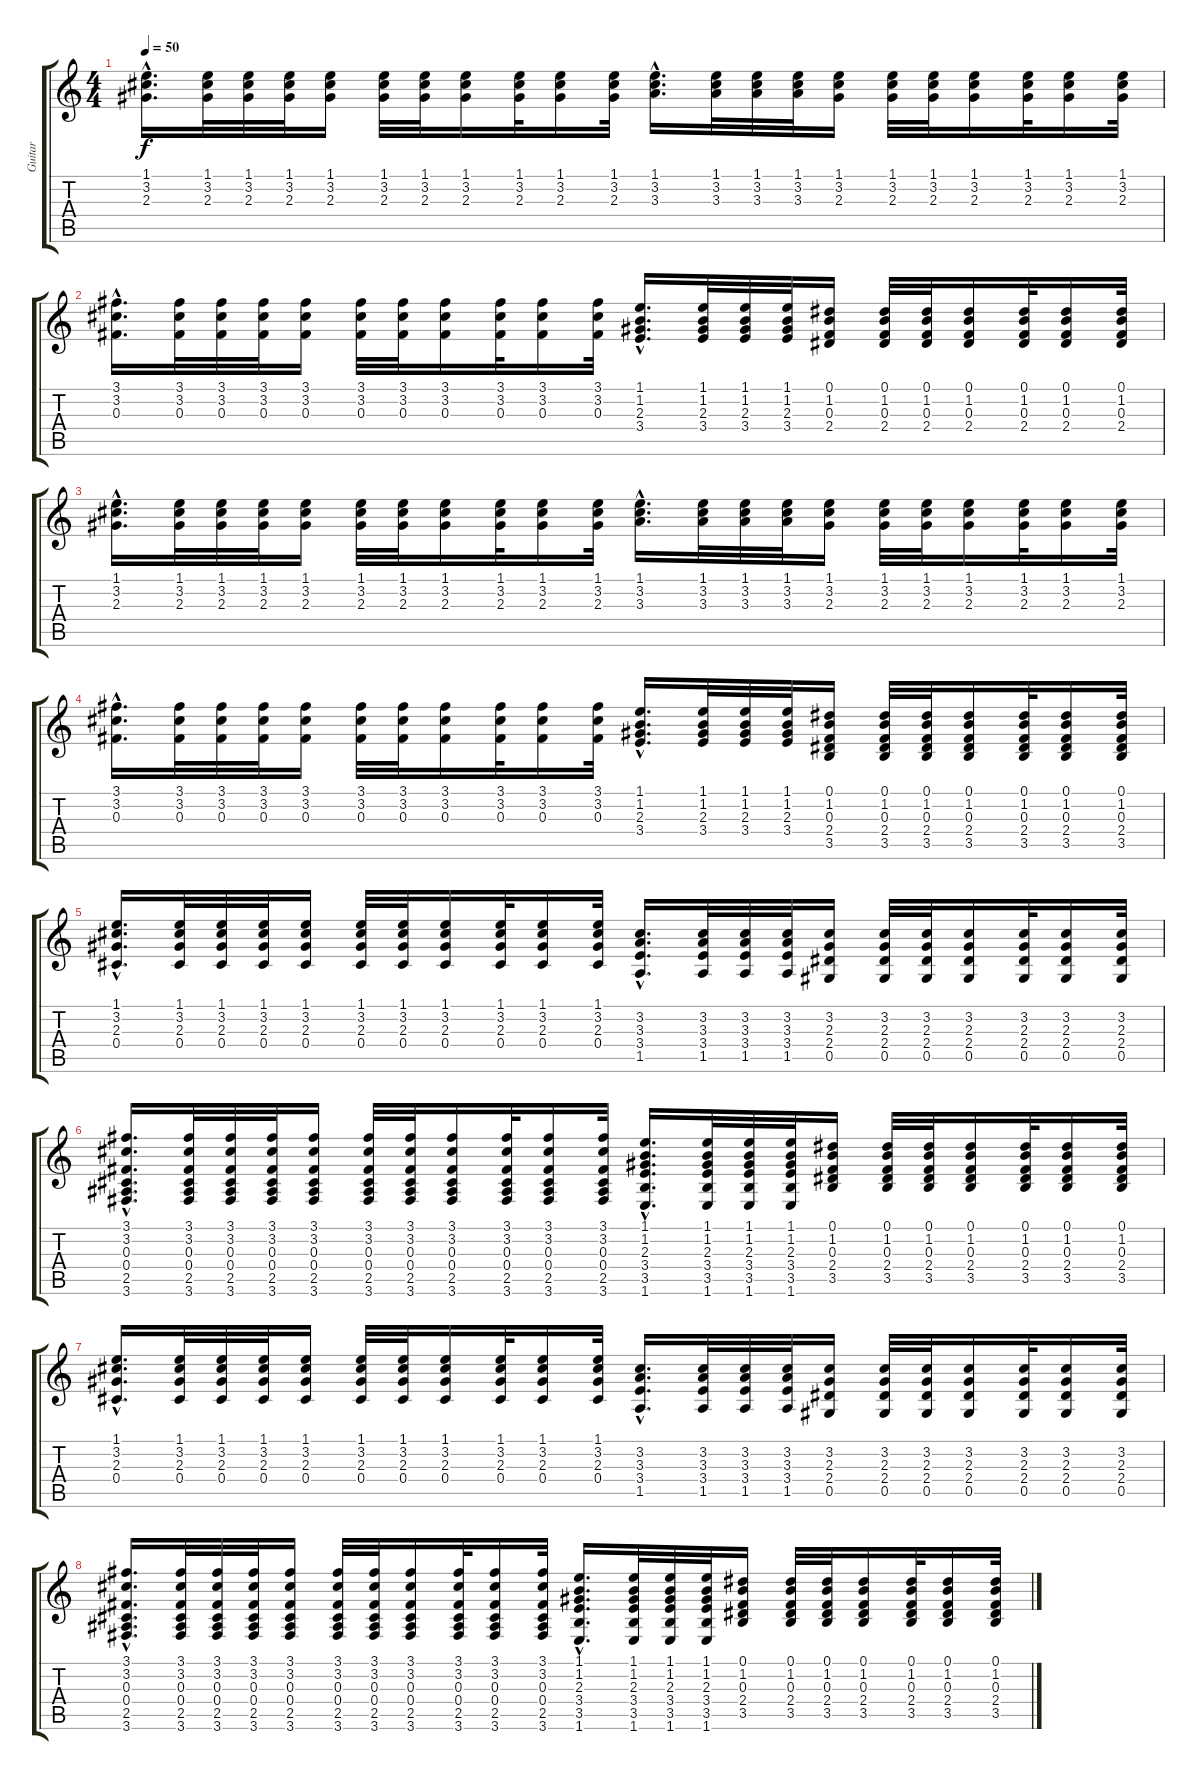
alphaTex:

\track ("Guitar" "Guitar") {instrument acousticguitarsteel}
\staff {score tabs}
\tuning (Eb4 Bb3 Gb3 Db3 Ab2 Eb2) {hide}
\ts (4 4)
\tempo 50
\clef g2
\ks c
(1.1{hac} 3.2{hac} 2.3{hac}).16{d dy f} (1.1 3.2 2.3).32 (1.1 3.2 2.3).32 (1.1 3.2 2.3).32 (1.1 3.2 2.3).16 (1.1 3.2 2.3).32 (1.1 3.2 2.3).32 (1.1 3.2 2.3).16 (1.1 3.2 2.3).32 (1.1 3.2 2.3).16 (1.1 3.2 2.3).32 (1.1{hac} 3.2{hac} 3.3{hac}).16{d} (1.1 3.2 3.3).32 (1.1 3.2 3.3).32 (1.1 3.2 3.3).32 (1.1 3.2 2.3).16 (1.1 3.2 2.3).32 (1.1 3.2 2.3).32 (1.1 3.2 2.3).16 (1.1 3.2 2.3).32 (1.1 3.2 2.3).16 (1.1 3.2 2.3).32 |
(3.1{hac} 3.2{hac} 0.3{hac}).16{d} (3.1 3.2 0.3).32 (3.1 3.2 0.3).32 (3.1 3.2 0.3).32 (3.1 3.2 0.3).16 (3.1 3.2 0.3).32 (3.1 3.2 0.3).32 (3.1 3.2 0.3).16 (3.1 3.2 0.3).32 (3.1 3.2 0.3).16 (3.1 3.2 0.3).32 (1.1{hac} 1.2{hac} 2.3{hac} 3.4{hac}).16{d} (1.1 1.2 2.3 3.4).32 (1.1 1.2 2.3 3.4).32 (1.1 1.2 2.3 3.4).32 (0.1 1.2 0.3 2.4).16 (0.1 1.2 0.3 2.4).32 (0.1 1.2 0.3 2.4).32 (0.1 1.2 0.3 2.4).16 (0.1 1.2 0.3 2.4).32 (0.1 1.2 0.3 2.4).16 (0.1 1.2 0.3 2.4).32 |
(1.1{hac} 3.2{hac} 2.3{hac}).16{d} (1.1 3.2 2.3).32 (1.1 3.2 2.3).32 (1.1 3.2 2.3).32 (1.1 3.2 2.3).16 (1.1 3.2 2.3).32 (1.1 3.2 2.3).32 (1.1 3.2 2.3).16 (1.1 3.2 2.3).32 (1.1 3.2 2.3).16 (1.1 3.2 2.3).32 (1.1{hac} 3.2{hac} 3.3{hac}).16{d} (1.1 3.2 3.3).32 (1.1 3.2 3.3).32 (1.1 3.2 3.3).32 (1.1 3.2 2.3).16 (1.1 3.2 2.3).32 (1.1 3.2 2.3).32 (1.1 3.2 2.3).16 (1.1 3.2 2.3).32 (1.1 3.2 2.3).16 (1.1 3.2 2.3).32 |
(3.1{hac} 3.2{hac} 0.3{hac}).16{d} (3.1 3.2 0.3).32 (3.1 3.2 0.3).32 (3.1 3.2 0.3).32 (3.1 3.2 0.3).16 (3.1 3.2 0.3).32 (3.1 3.2 0.3).32 (3.1 3.2 0.3).16 (3.1 3.2 0.3).32 (3.1 3.2 0.3).16 (3.1 3.2 0.3).32 (1.1{hac} 1.2{hac} 2.3{hac} 3.4{hac}).16{d} (1.1 1.2 2.3 3.4).32 (1.1 1.2 2.3 3.4).32 (1.1 1.2 2.3 3.4).32 (0.1 1.2 0.3 2.4 3.5).16 (0.1 1.2 0.3 2.4 3.5).32 (0.1 1.2 0.3 2.4 3.5).32 (0.1 1.2 0.3 2.4 3.5).16 (0.1 1.2 0.3 2.4 3.5).32 (0.1 1.2 0.3 2.4 3.5).16 (0.1 1.2 0.3 2.4 3.5).32 |
(1.1{hac} 3.2{hac} 2.3{hac} 0.4{hac}).16{d} (1.1 3.2 2.3 0.4).32 (1.1 3.2 2.3 0.4).32 (1.1 3.2 2.3 0.4).32 (1.1 3.2 2.3 0.4).16 (1.1 3.2 2.3 0.4).32 (1.1 3.2 2.3 0.4).32 (1.1 3.2 2.3 0.4).16 (1.1 3.2 2.3 0.4).32 (1.1 3.2 2.3 0.4).16 (1.1 3.2 2.3 0.4).32 (3.2{hac} 3.3{hac} 3.4{hac} 1.5{hac}).16{d} (3.2 3.3 3.4 1.5).32 (3.2 3.3 3.4 1.5).32 (3.2 3.3 3.4 1.5).32 (3.2 2.3 2.4 0.5).16 (3.2 2.3 2.4 0.5).32 (3.2 2.3 2.4 0.5).32 (3.2 2.3 2.4 0.5).16 (3.2 2.3 2.4 0.5).32 (3.2 2.3 2.4 0.5).16 (3.2 2.3 2.4 0.5).32 |
(3.1{hac} 3.2{hac} 0.3{hac} 0.4{hac} 2.5{hac} 3.6{hac}).16{d} (3.1 3.2 0.3 0.4 2.5 3.6).32 (3.1 3.2 0.3 0.4 2.5 3.6).32 (3.1 3.2 0.3 0.4 2.5 3.6).32 (3.1 3.2 0.3 0.4 2.5 3.6).16 (3.1 3.2 0.3 0.4 2.5 3.6).32 (3.1 3.2 0.3 0.4 2.5 3.6).32 (3.1 3.2 0.3 0.4 2.5 3.6).16 (3.1 3.2 0.3 0.4 2.5 3.6).32 (3.1 3.2 0.3 0.4 2.5 3.6).16 (3.1 3.2 0.3 0.4 2.5 3.6).32 (1.1{hac} 1.2{hac} 2.3{hac} 3.4{hac} 3.5{hac} 1.6{hac}).16{d} (1.1 1.2 2.3 3.4 3.5 1.6).32 (1.1 1.2 2.3 3.4 3.5 1.6).32 (1.1 1.2 2.3 3.4 3.5 1.6).32 (0.1 1.2 0.3 2.4 3.5).16 (0.1 1.2 0.3 2.4 3.5).32 (0.1 1.2 0.3 2.4 3.5).32 (0.1 1.2 0.3 2.4 3.5).16 (0.1 1.2 0.3 2.4 3.5).32 (0.1 1.2 0.3 2.4 3.5).16 (0.1 1.2 0.3 2.4 3.5).32 |
(1.1{hac} 3.2{hac} 2.3{hac} 0.4{hac}).16{d} (1.1 3.2 2.3 0.4).32 (1.1 3.2 2.3 0.4).32 (1.1 3.2 2.3 0.4).32 (1.1 3.2 2.3 0.4).16 (1.1 3.2 2.3 0.4).32 (1.1 3.2 2.3 0.4).32 (1.1 3.2 2.3 0.4).16 (1.1 3.2 2.3 0.4).32 (1.1 3.2 2.3 0.4).16 (1.1 3.2 2.3 0.4).32 (3.2{hac} 3.3{hac} 3.4{hac} 1.5{hac}).16{d} (3.2 3.3 3.4 1.5).32 (3.2 3.3 3.4 1.5).32 (3.2 3.3 3.4 1.5).32 (3.2 2.3 2.4 0.5).16 (3.2 2.3 2.4 0.5).32 (3.2 2.3 2.4 0.5).32 (3.2 2.3 2.4 0.5).16 (3.2 2.3 2.4 0.5).32 (3.2 2.3 2.4 0.5).16 (3.2 2.3 2.4 0.5).32 |
(3.1{hac} 3.2{hac} 0.3{hac} 0.4{hac} 2.5{hac} 3.6{hac}).16{d} (3.1 3.2 0.3 0.4 2.5 3.6).32 (3.1 3.2 0.3 0.4 2.5 3.6).32 (3.1 3.2 0.3 0.4 2.5 3.6).32 (3.1 3.2 0.3 0.4 2.5 3.6).16 (3.1 3.2 0.3 0.4 2.5 3.6).32 (3.1 3.2 0.3 0.4 2.5 3.6).32 (3.1 3.2 0.3 0.4 2.5 3.6).16 (3.1 3.2 0.3 0.4 2.5 3.6).32 (3.1 3.2 0.3 0.4 2.5 3.6).16 (3.1 3.2 0.3 0.4 2.5 3.6).32 (1.1{hac} 1.2{hac} 2.3{hac} 3.4{hac} 3.5{hac} 1.6{hac}).16{d} (1.1 1.2 2.3 3.4 3.5 1.6).32 (1.1 1.2 2.3 3.4 3.5 1.6).32 (1.1 1.2 2.3 3.4 3.5 1.6).32 (0.1 1.2 0.3 2.4 3.5).16 (0.1 1.2 0.3 2.4 3.5).32 (0.1 1.2 0.3 2.4 3.5).32 (0.1 1.2 0.3 2.4 3.5).16 (0.1 1.2 0.3 2.4 3.5).32 (0.1 1.2 0.3 2.4 3.5).16 (0.1 1.2 0.3 2.4 3.5).32
